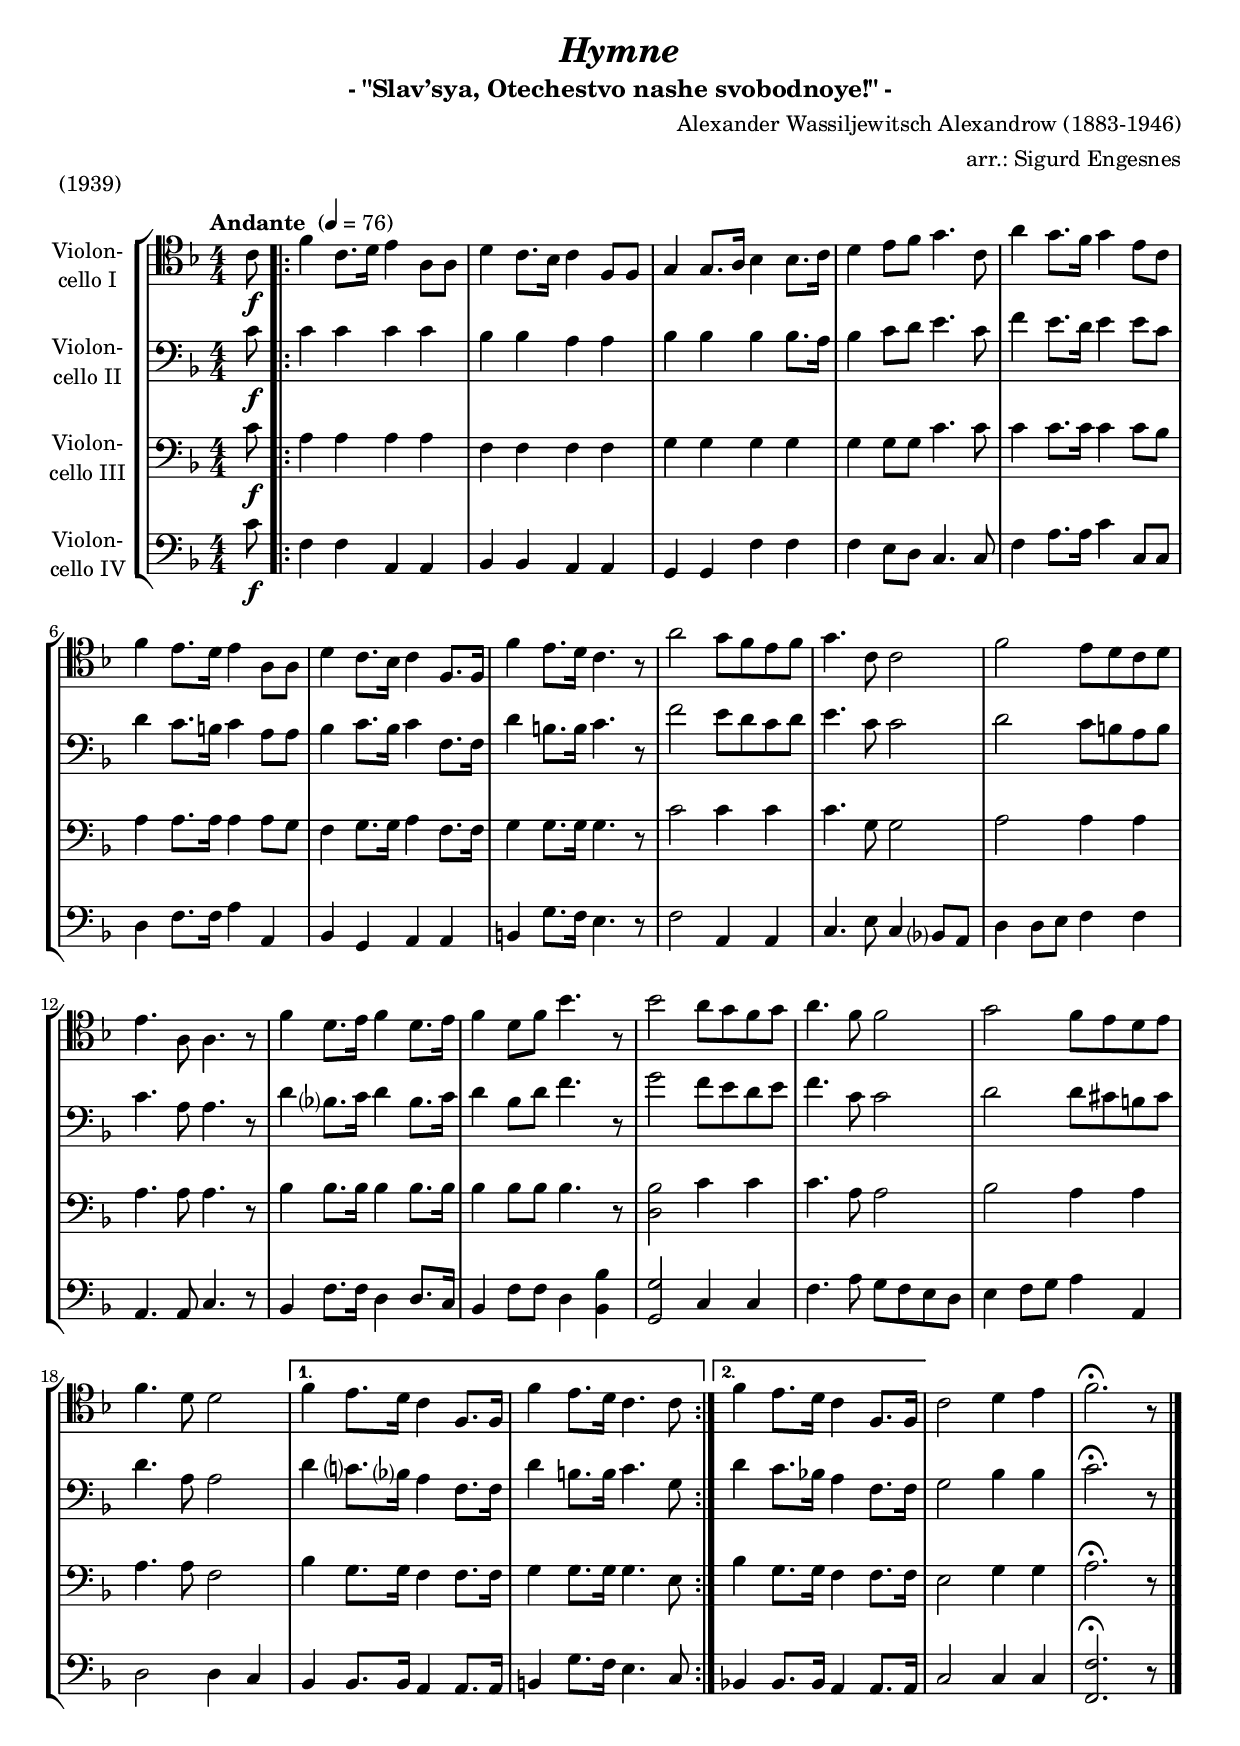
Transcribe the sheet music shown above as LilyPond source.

\version "2.18.2"
\include "deutsch.ly"
  
#(set-global-staff-size 19)

\header {
  title     = \markup \bold \italic "Hymne"
  subtitle  = "- \"Slav’sya, Otechestvo nashe svobodnoye!\" -" 
  composer  = "Alexander Wassiljewitsch Alexandrow (1883-1946)"
  arranger  = "arr.: Sigurd Engesnes"
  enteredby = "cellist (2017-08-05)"
  piece     = "(1939)"
}

voiceconsts = {
  \key f \major
  \time 4/4
  \clef "bass"
  \numericTimeSignature
  \compressFullBarRests
  % Set default beaming for all staves
%  \set Timing.beamExceptions = #'()
%  \set Timing.baseMoment     = #(ly:make-moment 1 4)
%  \set Timing.beatStructure  = #'(1 1 1)
  \tempo "Andante " 4=76
}

mifl = "flute"
miob = "oboe"
mifh = "french horn"
mist = "string ensemble 1"
%minstr = "accordion"
miba = "cello"

va = \relative c' {
  \voiceconsts
  \clef "tenor"
  
  \partial 8 c8\f
  \repeat volta 2 {
    f4 c8. d16 e4 a,8 a
    d4 c8. b16 c4 f,8 f
    g4 g8. a16 b4 b8. c16

    d4 e8 f g4. c,8
    a'4 g8. f16 g4 e8 c
    f4 e8. d16 e4 a,8 a
    d4 c8. b16 c4 f,8. f16

    f'4 e8. d16 c4. r8
    a'2 g8 f e f
    g4. c,8 c2
    f e8 d c d
    e4. a,8 a4. r8

    f'4 d8. e16 f4 d8. e16
    f4 d8 f b4. r8
    b2 a8 g f g
    a4. f8 f2
    g f8 e d e

    f4. d8 d2
  }
  \alternative {
    { f4 e8. d16 c4 f,8. f16 | f'4 e8. d16 c4. c8 }
    { f4 e8. d16 c4 f,8. f16 }
  }
  c'2 d4 e
  f2.\fermata r8 \bar "|."
}

vb = \relative c' {
  \voiceconsts

  \partial 8 c8\f
  \repeat volta 2 {
    c4 c c c
    b b a a
    b b b b8. a16
    b4 c8 d e4. c8

    f4 e8. d16 e4 e8 c
    d4 c8. h16 c4 a8 a
    b4 c8. b16 c4 f,8. f16
    d'4 h8. h16 c4. r8

    f2 e8 d c d
    e4. c8 c2
    d c8 h a h
    c4. a8 a4. r8
    d4 b?8. c16 d4 b8. c16

    d4 b8 d f4. r8
    g2 f8 e d e
    f4. c8 c2
    d d8 cis h cis
    d4. a8 a2
  }
  \alternative {
    { d4 c?8. b?16 a4 f8. f16 | d'4 h8. h16 c4. g8 }
    { d'4 c8. b!16 a4 f8. f16 }
  }
  g2 b4 b
  c2.\fermata r8 \bar "|."
}

vc = \relative c' {
  \voiceconsts

  \partial 8 c8\f
  \repeat volta 2 {
    a4 a a a
    f f f f
    g g g g
    g g8 g c4. c8

    c4 c8. c16 c4 c8 b
    a4 a8. a16 a4 a8 g
    f4 g8. g16 a4 f8. f16
    g4 g8. g16 g4. r8

    c2 c4 c
    c4. g8 g2
    a a4 a
    a4. a8 a4. r8
    b4 b8. b16 b4 b8. b16
    b4 b8 b b4. r8

    <d, b'>2 c'4 c
    c4. a8 a2
    b a4 a
    a4. a8 f2
  }
  \alternative {
    { b4 g8. g16 f4 f8. f16 | g4 g8. g16 g4. e8 }
    { b'4 g8. g16 f4 f8. f16 }
  }
  e2 g4 g
  a2.\fermata r8 \bar "|."
}

vd = \relative c' {
  \voiceconsts

  \partial 8 c8\f
  \repeat volta 2 {
    f,4 f a, a
    b b a a
    g g f' f
    f e8 d c4. c8

    f4 a8. a16 c4 c,8 c
    d4 f8. f16 a4 a,
    b g a a
    h g'8. f16 e4. r8
    f2 a,4 a

    c4. e8 c4 b?8 a
    d4 d8 e f4 f
    a,4. a8 c4. r8
    b4 f'8. f16 d4 d8. c16
    b4 f'8 f d4 <b b'>

    <g g'>2 c4 c
    f4. a8 g f e d
    e4 f8 g a4 a,
    d2 d4 c
  }
  \alternative {
    { b b8. b16 a4 a8. a16 | h4 g'8. f16 e4. c8 }
    { b!4 b8. b16 a4 a8. a16 }
  }
  c2 c4 c
  <f, f'>2.\fermata r8 \bar "|."
}


music = \new StaffGroup <<
      \new Staff {
	\set Staff.midiInstrument = \miba
	\set Staff.instrumentName = \markup \center-column { "Violon-" "cello I" }
	\transpose f f { \va }
      }

      \new Staff {
	\set Staff.midiInstrument = \miba
	\set Staff.instrumentName = \markup \center-column { "Violon-" "cello II" }
	\transpose f f { \vb }
      }

      \new Staff {
	\set Staff.midiInstrument = \miba
	\set Staff.instrumentName = \markup \center-column { "Violon-" "cello III" }
	\transpose f f { \vc }
      }

      \new Staff {
	\set Staff.midiInstrument = \miba
	\set Staff.instrumentName = \markup \center-column { "Violon-" "cello IV" }
	\transpose f f { \vd }
      }
>>

\book {
  \score {
    \music
    \layout {}
  }

  \score {
    \unfoldRepeats \music

    \midi {
      \context {
        \Score
      }
    }
  }
}
